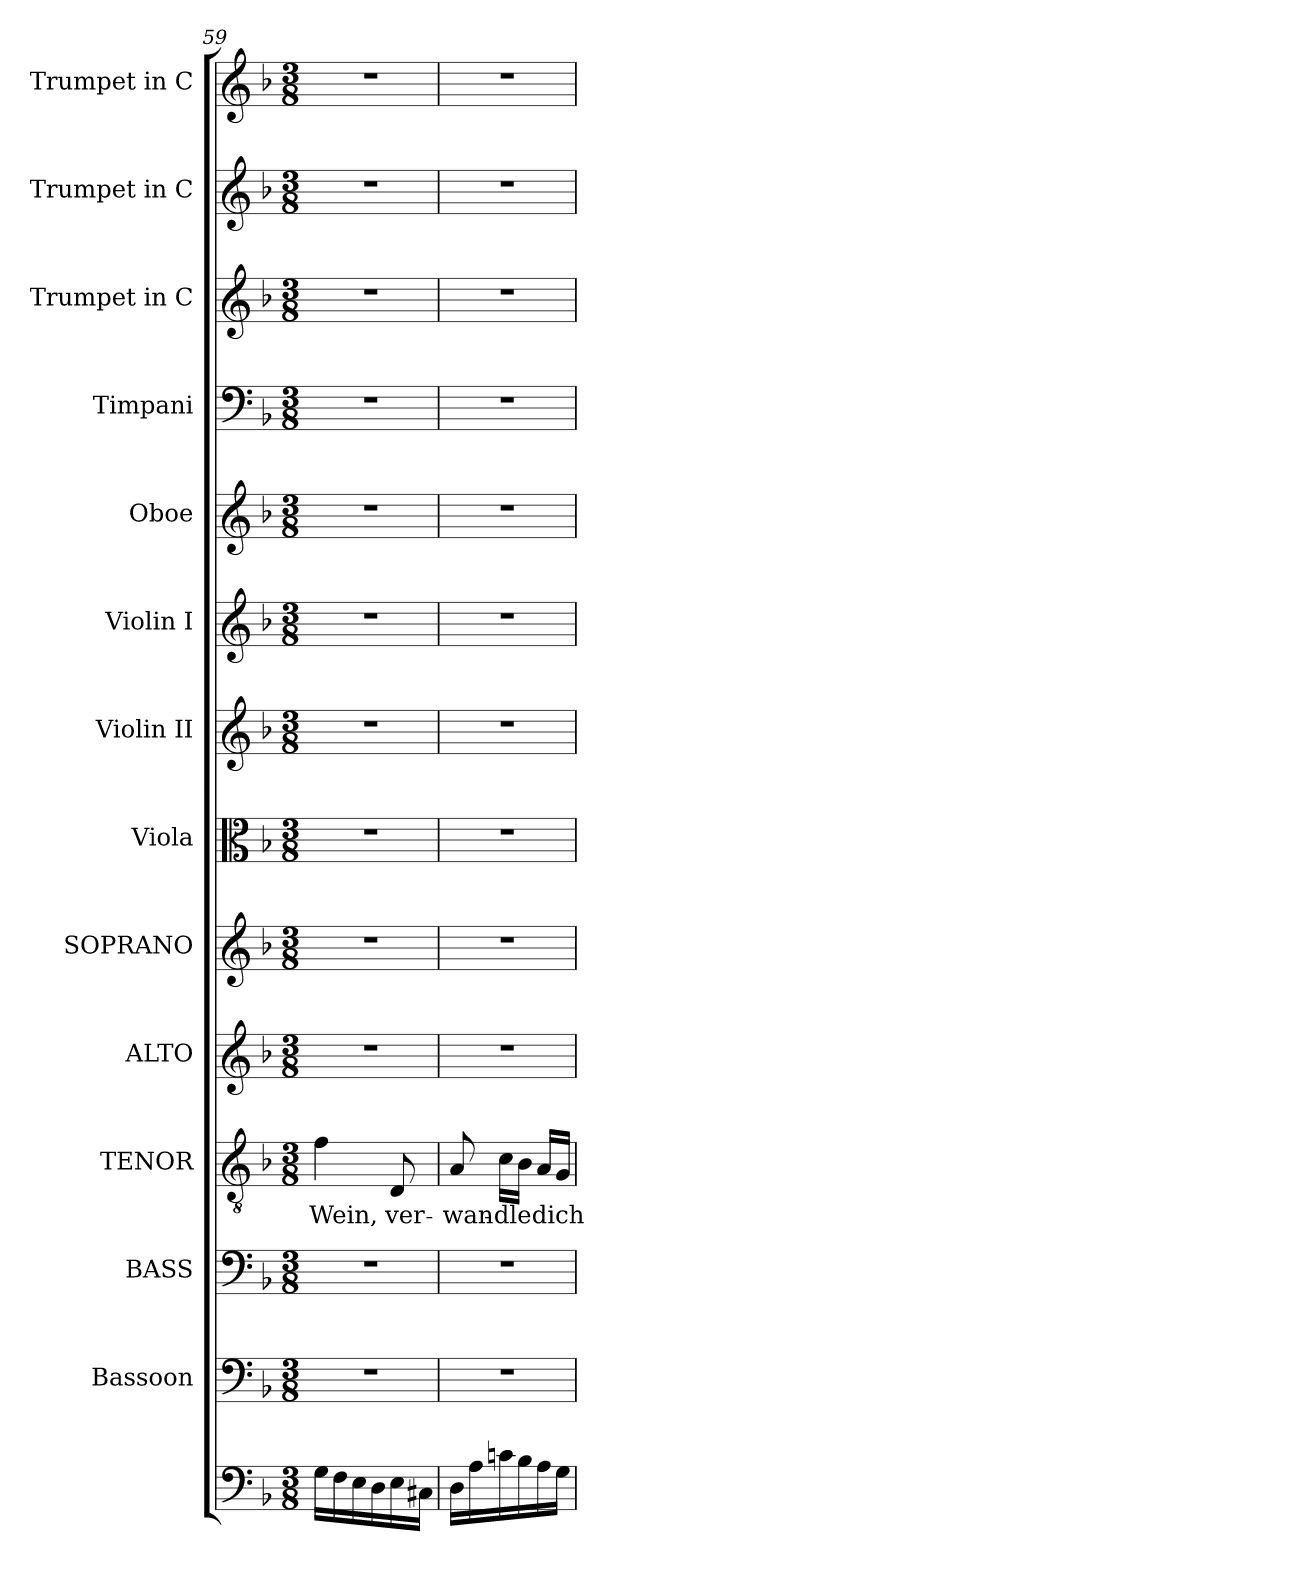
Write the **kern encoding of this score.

**kern	**kern	**kern	**kern	**text	**kern	**kern	**kern	**kern	**kern	**kern	**kern	**kern	**kern	**kern
*part14	*part13	*part12	*part11	*part11	*part10	*part9	*part8	*part7	*part6	*part5	*part4	*part3	*part2	*part1
*staff14	*staff13	*staff12	*staff11	*staff11	*staff10	*staff9	*staff8	*staff7	*staff6	*staff5	*staff4	*staff3	*staff2	*staff1
*	*I"Bassoon	*I"BASS	*I"TENOR	*	*I"ALTO	*I"SOPRANO	*I"Viola	*I"Violin II	*I"Violin I	*I"Oboe	*I"Timpani	*I"Trumpet in C	*I"Trumpet in C	*I"Trumpet in C
*	*	*	*	*	*I'Alto	*I'Soprano	*I'Viola	*I'Violin II	*I'Violin I	*I'Oboe	*I'Timp.	*	*	*
*clefF4	*clefF4	*clefF4	*clefGv2	*	*clefG2	*clefG2	*clefC3	*clefG2	*clefG2	*clefG2	*clefF4	*clefG2	*clefG2	*clefG2
*	*	*	*ITrd7c12	*	*	*	*	*	*	*	*	*	*	*
*k[b-]	*k[b-]	*k[b-]	*k[b-]	*	*k[b-]	*k[b-]	*k[b-]	*k[b-]	*k[b-]	*k[b-]	*k[b-]	*k[b-]	*k[b-]	*k[b-]
*F:	*F:	*F:	*F:	*	*F:	*F:	*F:	*F:	*F:	*F:	*F:	*F:	*F:	*F:
*M3/8	*M3/8	*M3/8	*M3/8	*	*M3/8	*M3/8	*M3/8	*M3/8	*M3/8	*M3/8	*M3/8	*M3/8	*M3/8	*M3/8
=59	=59	=59	=59	=59	=59	=59	=59	=59	=59	=59	=59	=59	=59	=59
!	!LO:N:vis=1	!LO:N:vis=1	!	!	!	!	!	!	!	!	!	!	!	!
!	!	!	!	!LO:LY:b:color=#000000	!LO:N:vis=1	!LO:N:vis=1	!LO:N:vis=1	!LO:N:vis=1	!LO:N:vis=1	!LO:N:vis=1	!LO:N:vis=1	!LO:N:vis=1	!LO:N:vis=1	!LO:N:vis=1
16Gi\LL	4.r	4.r	4Fi\	Wein,	4.r	4.r	4.r	4.r	4.r	4.r	4.r	4.r	4.r	4.r
16Fi\	.	.	.	.	.	.	.	.	.	.	.	.	.	.
16Ei\	.	.	.	.	.	.	.	.	.	.	.	.	.	.
16Di\	.	.	.	.	.	.	.	.	.	.	.	.	.	.
!	!	!	!	!LO:LY:b:color=#000000	!	!	!	!	!	!	!	!	!	!
16Ei\	.	.	8DDi/	ver-	.	.	.	.	.	.	.	.	.	.
16C#Xi\JJ	.	.	.	.	.	.	.	.	.	.	.	.	.	.
=60	=60	=60	=60	=60	=60	=60	=60	=60	=60	=60	=60	=60	=60	=60
!	!LO:N:vis=1	!LO:N:vis=1	!	!	!	!	!	!	!	!	!	!	!	!
!	!	!	!	!LO:LY:b:color=#000000	!LO:N:vis=1	!LO:N:vis=1	!LO:N:vis=1	!LO:N:vis=1	!LO:N:vis=1	!LO:N:vis=1	!LO:N:vis=1	!LO:N:vis=1	!LO:N:vis=1	!LO:N:vis=1
16Di\LL	4.r	4.r	8AAi/	-wan-	4.r	4.r	4.r	4.r	4.r	4.r	4.r	4.r	4.r	4.r
16Ai\	.	.	.	.	.	.	.	.	.	.	.	.	.	.
!	!	!	!	!LO:LY:b:color=#000000	!	!	!	!	!	!	!	!	!	!
16cni\	.	.	16Ci\LL	-dle	.	.	.	.	.	.	.	.	.	.
16B-i\	.	.	16BB-i\JJ	.	.	.	.	.	.	.	.	.	.	.
!	!	!	!	!LO:LY:b:color=#000000	!	!	!	!	!	!	!	!	!	!
16Ai\	.	.	16AAi/LL	dich	.	.	.	.	.	.	.	.	.	.
16Gi\JJ	.	.	16GGi/JJ	.	.	.	.	.	.	.	.	.	.	.
=	=	=	=	=	=	=	=	=	=	=	=	=	=	=
*-	*-	*-	*-	*-	*-	*-	*-	*-	*-	*-	*-	*-	*-	*-
